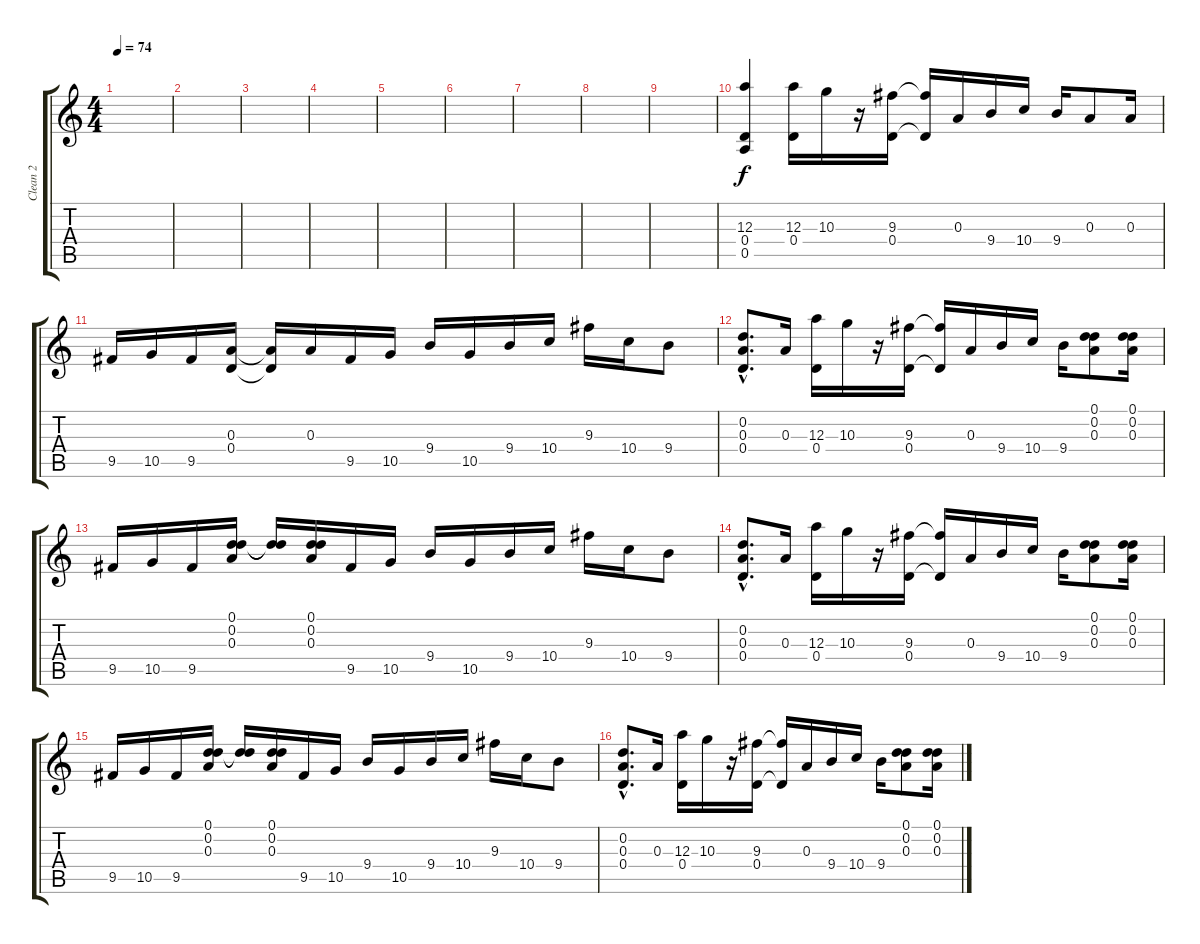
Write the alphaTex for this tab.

\track ("Clean 2" "Clean 2") {instrument electricguitarclean}
\staff {score tabs}
\tuning (D4 D4 A3 D3 A2 D2) {hide}
\ts (4 4)
\tempo 74
\clef g2
\ks c
|
|
|
|
|
|
|
|
|
(12.3 0.4 0.5).4 (12.3 0.4).16 10.3.16 r.16 (9.3 0.4).16 (9.3{t} 0.4{t}).16 0.3.16 9.4.16 10.4.16 9.4.16 0.3.8 0.3.16 |
9.5.16 10.5.16 9.5.16 (0.3 0.4).16 (0.3{t} 0.4{t}).16 0.3.16 9.5.16 10.5.16 9.4.16 10.5.16 9.4.16 10.4.16 9.3.16 10.4.16 9.4.8 |
(0.2{hac} 0.3{hac} 0.4{hac}).8{d} 0.3.16 (12.3 0.4).16 10.3.16 r.16 (9.3 0.4).16 (9.3{t} 0.4{t}).16 0.3.16 9.4.16 10.4.16 9.4.16 (0.1 0.2 0.3).8 (0.1 0.2 0.3).16 |
9.5.16 10.5.16 9.5.16 (0.1 0.2 0.3).16 (0.1{t} 0.2{t}).16 (0.1 0.2 0.3).16 9.5.16 10.5.16 9.4.16 10.5.16 9.4.16 10.4.16 9.3.16 10.4.16 9.4.8 |
(0.2{hac} 0.3{hac} 0.4{hac}).8{d} 0.3.16 (12.3 0.4).16 10.3.16 r.16 (9.3 0.4).16 (9.3{t} 0.4{t}).16 0.3.16 9.4.16 10.4.16 9.4.16 (0.1 0.2 0.3).8 (0.1 0.2 0.3).16 |
9.5.16 10.5.16 9.5.16 (0.1 0.2 0.3).16 (0.1{t} 0.2{t}).16 (0.1 0.2 0.3).16 9.5.16 10.5.16 9.4.16 10.5.16 9.4.16 10.4.16 9.3.16 10.4.16 9.4.8 |
(0.2{hac} 0.3{hac} 0.4{hac}).8{d} 0.3.16 (12.3 0.4).16 10.3.16 r.16 (9.3 0.4).16 (9.3{t} 0.4{t}).16 0.3.16 9.4.16 10.4.16 9.4.16 (0.1 0.2 0.3).8 (0.1 0.2 0.3).16
